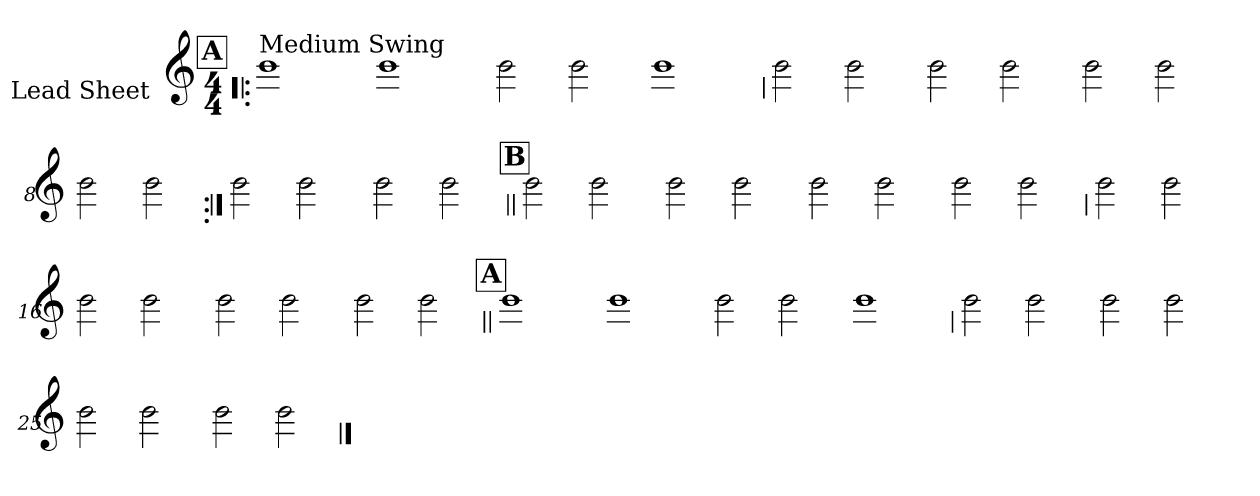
**kern
*part1
*staff1
*I"Lead Sheet
*stria0
*clefG2
*k[]
*C:
*M4/4
!!LO:REH:place=s1:a:t=A
=1!|:
!LO:TX:a:t=Medium Swing
1b
=2-
1b
=3-
2b
2b
=4-
1b
!!LO:LB:g=z
=5
2b
2b
=6-
2b
2b
=7-
2b
2b
=8-
2b
2b
!!LO:LB:g=z
=9:|!
2b
2b
=10-
2b
2b
!!LO:LB:g=z
!!LO:REH:place=s1:a:t=B
=11||
2b
2b
=12-
2b
2b
=13-
2b
2b
=14-
2b
2b
!!LO:LB:g=z
=15
2b
2b
=16-
2b
2b
=17-
2b
2b
=18-
2b
2b
!!LO:LB:g=z
!!LO:REH:place=s1:a:t=A
=19||
1b
=20-
1b
=21-
2b
2b
=22-
1b
!!LO:LB:g=z
=23
2b
2b
=24-
2b
2b
=25-
2b
2b
=26-
2b
2b
==
*-
